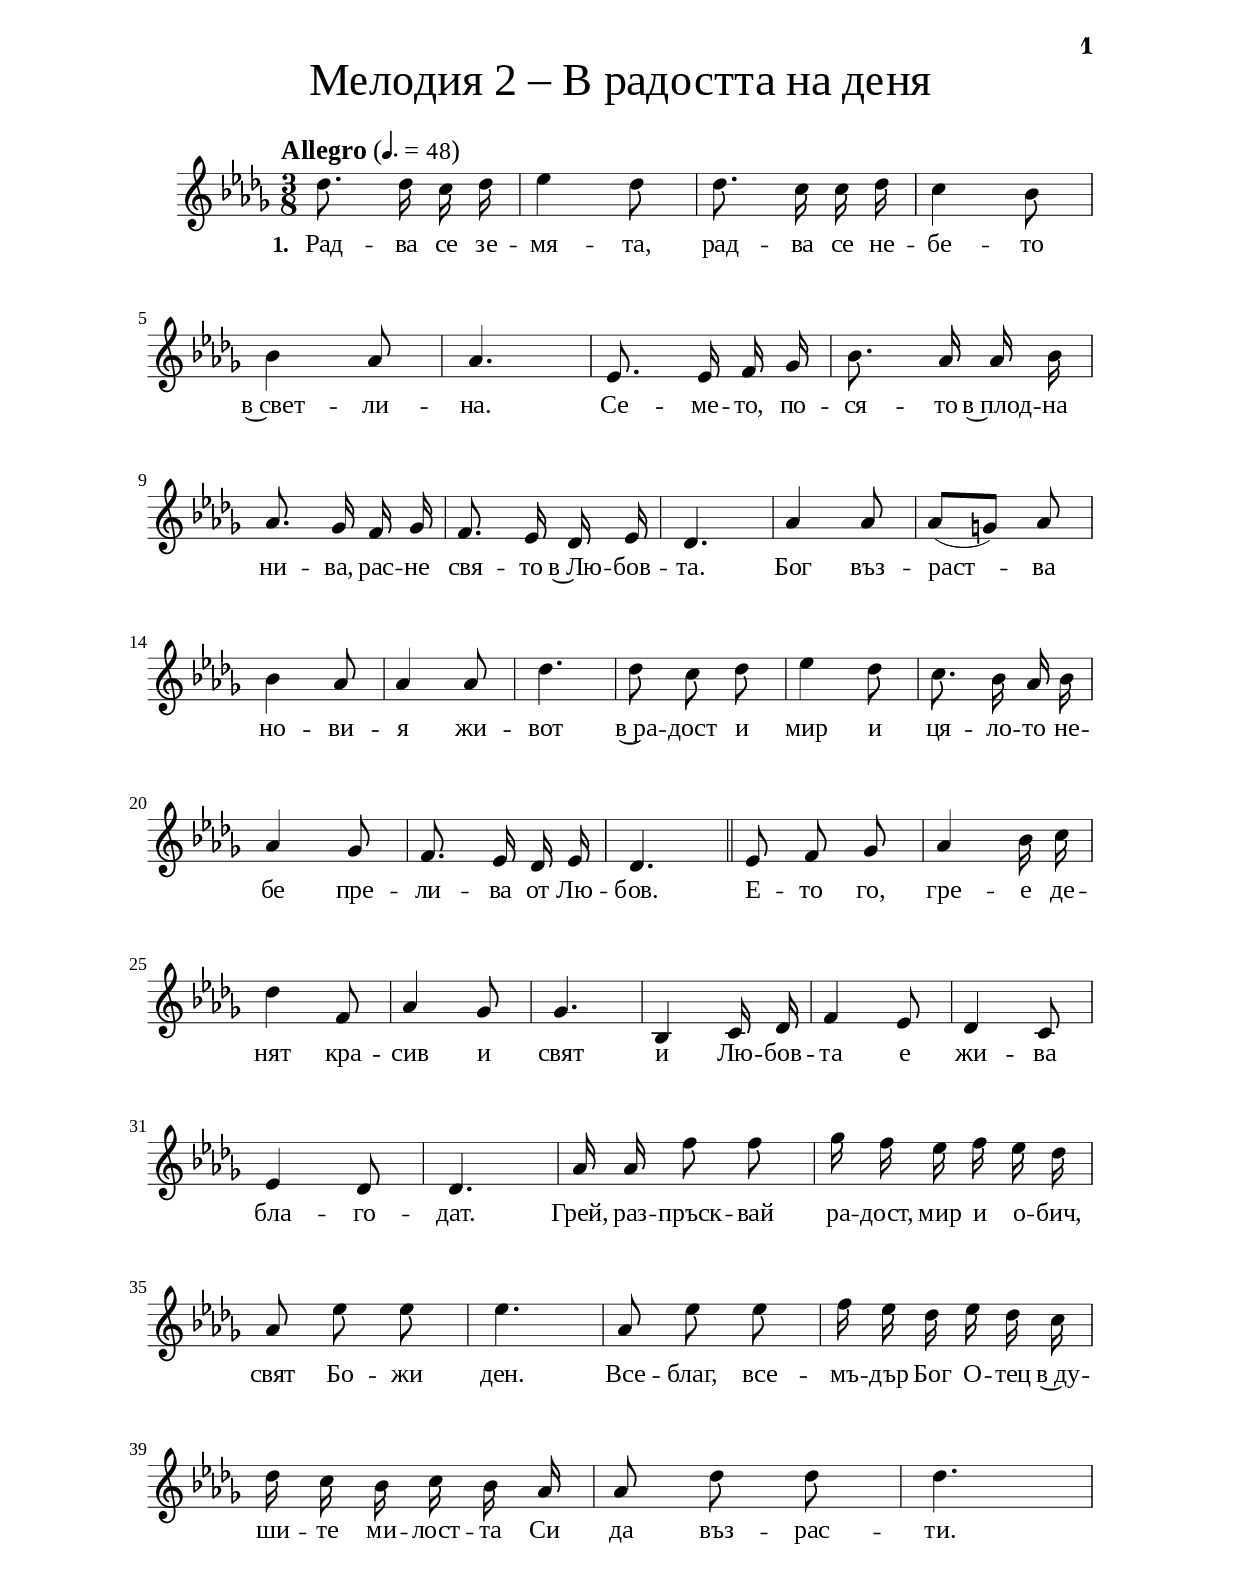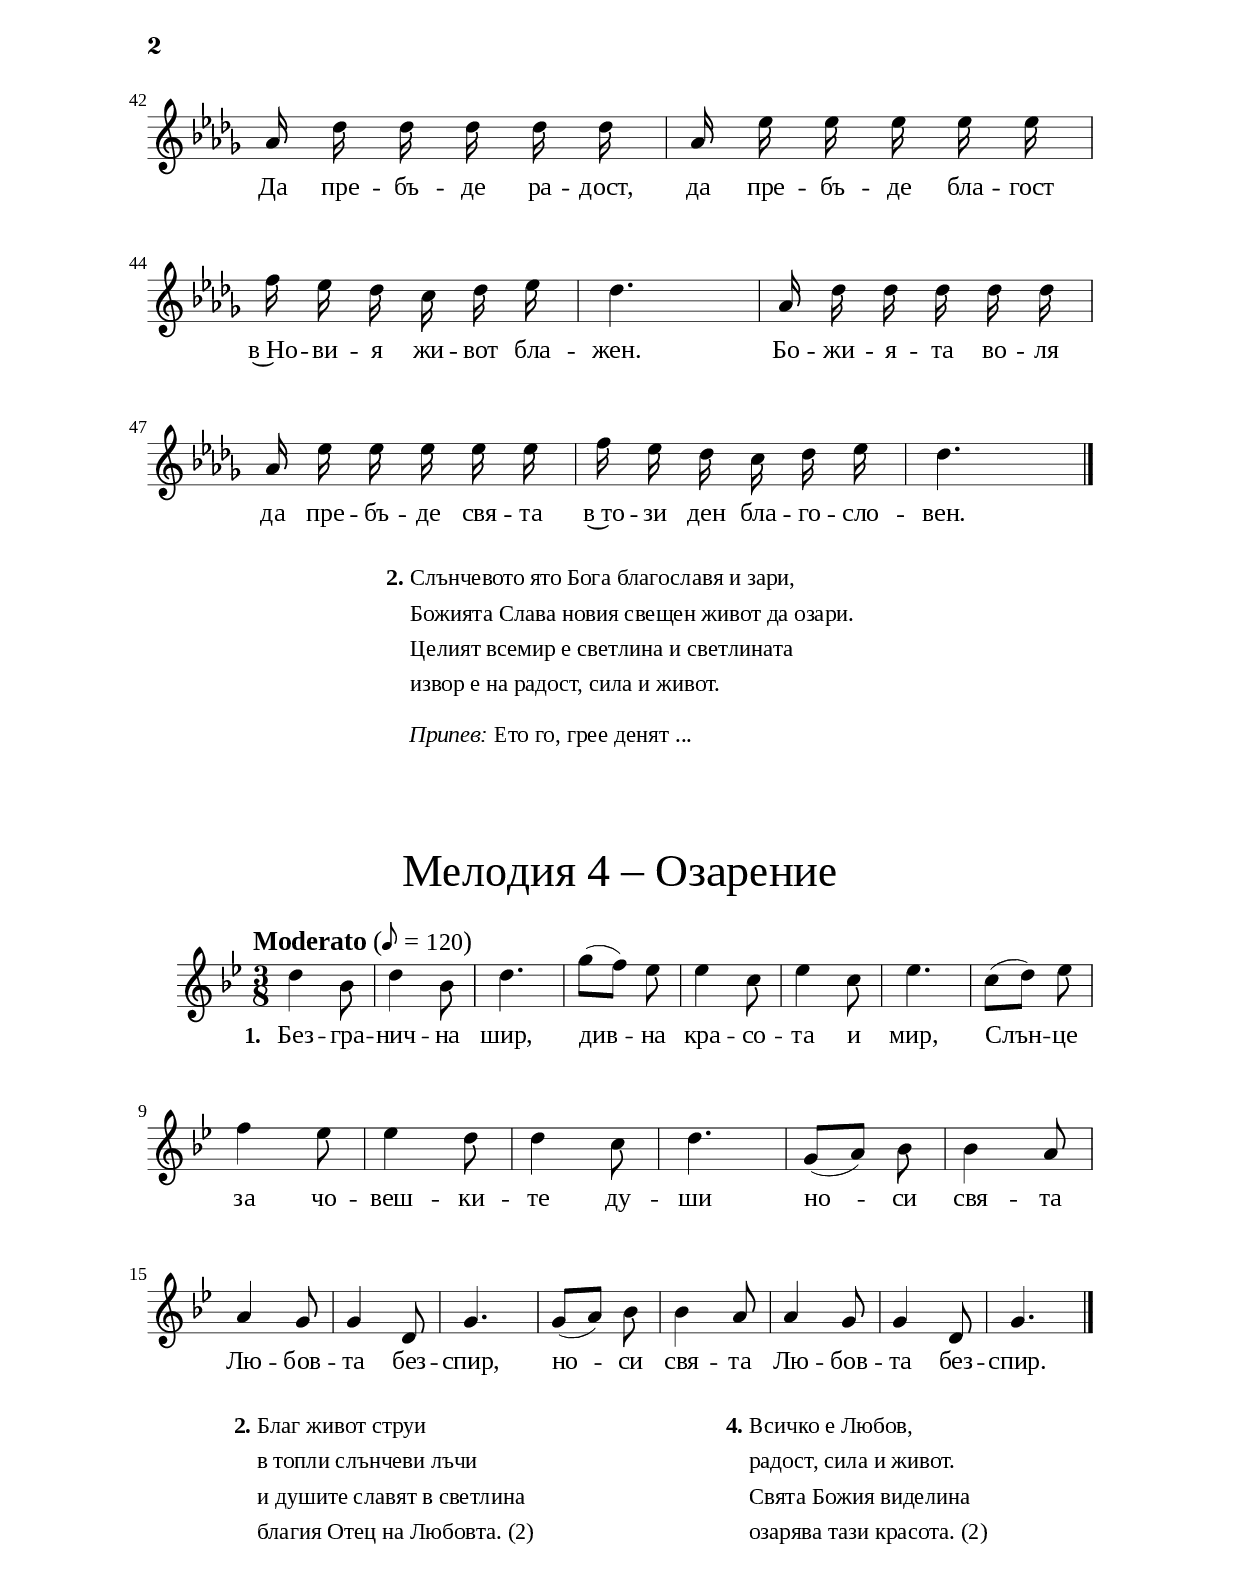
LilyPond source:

\version "2.24.4"

% include paper part and global functions
\include "include/globals.ily"

\bookpart {
  \label #'ref251_1
  \tocItem \markup "Мелодия 2 – В радостта на деня"
  \include "include/bookpart-paper.ily"
  \score {
    \include "include/score-layout.ily"

    \new Voice \absolute {
      \clef treble
      \key des \major
      \time 3/8
      \tempoFunc "Allegro" 4. "48"
      \autoBeamOff
      des''8. des''16 c''16 des''16
      | % 2
      es''4 des''8 | % 3
      des''8. c''16 c''16 des''16
      | % 4
      c''4 bes'8 \break | % 5
      bes'4  as'8 | % 6
      as'4. | % 7
      es'8.  es'16  f'16  ges'16  | % 8
      bes'8.  as'16  as'16 bes'16 \break | % 9
      as'8.  ges'16  f'16  ges'16 |
      f'8.  es'16  des'16  es'16 | % 11
      des'4. | % 12
      as'4  as'8   | % 13
      as'8 [(  g'8 )]  as'8 \break| % 14
      bes'4  as'8  | % 15
      as'4  as'8 | % 16
      des''4.  | % 17
      des''8 c''8 des''8 | % 18
      es''4 des''8 | % 19
      c''8. bes'16  as'16 bes'16 \break |

      as'4  ges'8  | % 21
      f'8.  es'16  des'16  es'16 | % 22
      des'4. \bar "||"
      es'8  f'8  ges'8 | % 24
      as'4 bes'16 c''16 \break | % 25
      des''4  f'8 | % 26
      as'4  ges'8 | % 27
      ges'4. | % 28
      bes4  c'16  des'16   | % 29
      f'4  es'8  |
      des'4  c'8  \break | % 31
      es'4  des'8 | % 32
      des'4. | % 33
      as'16  as'16 f''8 f''8 | % 34
      ges''16 f''16 es''16 f''16
      es''16 des''16 \break  | % 35
      as'8 es''8 es''8 | % 36
      es''4.  | % 37
      as'8 es''8 es''8   | % 38
      f''16 es''16 des''16 es''16
      des''16 c''16 \break| % 39
      des''16 c''16 bes'16 c''16
      bes'16  as'16 |
      as'8 des''8 des''8 | % 41
      des''4. \break | % 42
      as'16 des''16 des''16 des''16
      des''16 des''16  | % 43
      as'16 es''16 es''16 es''16
      es''16 es''16 \break | % 44
      f''16 es''16 des''16 c''16
      des''16 es''16 | % 45
      des''4. | % 46
      as'16 des''16 des''16 des''16
      des''16 des''16 \break | % 47
      as'16 es''16 es''16 es''16
      es''16 es''16 | % 48
      f''16 es''16 des''16 c''16
      des''16 es''16 | % 49
      des''4. \bar "|."
    }

    \addlyrics {
      \set stanza = "1. " Рад -- ва се зе -- мя -- та, рад --
      ва се не -- бе -- то в~свет -- ли
      -- на. Се -- ме -- то, по -- ся -- то
      в~плод -- на ни -- ва, рас -- не
      свя -- то в~Лю -- бов -- та. Бог
      въз -- раст -- ва но -- ви -- я
      жи -- вот в~ра -- дост и мир и
      ця -- ло -- то не -- бе пре -- ли --
      ва от Лю -- бов. Е -- то го, гре --
      е де -- нят кра -- сив и свят и
      Лю -- бов -- та е жи -- ва бла --
      го -- дат. Грей, раз -- пръск -- вай
      ра -- дост, мир и о -- бич, свят
      Бо -- жи ден. Все -- благ, все --
      мъ -- дър Бог О -- тец в~ду -- ши
      -- те ми -- лост -- та Си да въз --
      рас -- ти. Да пре -- бъ -- де ра --
      дост, да пре -- бъ -- де бла --
      гост в~Но -- ви -- я жи -- вот бла
      -- жен. Бо -- жи -- я -- та во -- ля
      да пре -- бъ -- де свя -- та в~то
      -- зи ден бла -- го -- сло -- вен.}

      \header {
        title = \titleFunc #'ref_desc_20 "Мелодия 2 – В радостта на деня" " Melodija 2 – V radostta na denja"
      }

      \midi{}

    } % score


    \markup \abs-fontsize #11  \override #`(baseline-skip . ,bgCoupletBaselineSkip){
      \fill-line {
        \hspace #0.1
        \column {
          \line {
            \bold "2."
            \column {
              "Слънчевото ято Бога благославя и зари,"

              "Божията Слава новия свещен живот да озари."

              "Целият всемир е светлина и светлината"

              "извор е на радост, сила и живот."
            }
          }
          \vspace #1
          \line{ \italic"    Припев:" Ето го, грее денят ...}

        }\hspace #0.1
      }
    }

    \markup \vspace #3

    \label #'ref251_2
    \tocItem \markup "Мелодия 4 – Озарение"
    \score {
      \include "include/score-layout.ily"

      \new Voice \absolute {
        \clef treble
        \key g \minor
        \time 3/8
        \tempoFunc "Moderato" 8 "120"
        \autoBeamOff
        d''4 bes'8 | % 2
        d''4 bes'8 | % 3
        d''4. | % 4
        g''8 ( [ f''8 ) ] es''8 | % 5
        es''4 c''8 | % 6
        es''4 c''8 | % 7
        es''4. | % 8
        c''8 ( [ d''8 ) ] es''8 \break | % 9
        f''4 es''8 |
        es''4 d''8 | % 11
        d''4 c''8 | % 12
        d''4. | % 13
        g'8 ( [  a'8 ) ] bes'8 | % 14
        bes'4  a'8 \break | % 15
        a'4  g'8 | % 16
        g'4  d'8 | % 17
        g'4. | % 18
        g'8 ( [  a'8 ) ] bes'8 | % 19
        bes'4  a'8 |
        a'4  g'8 | % 21
        g'4  d'8 | % 22
        g'4. \bar "|."
      }

      \addlyrics {
        \set stanza = "1. " Без -- гра -- нич -- на шир, див
        -- на кра -- со -- та и мир,
        Слън -- це за чо -- веш -- ки --
        те ду -- ши но -- си свя -- та
        Лю -- бов -- та без -- спир, но --
        си свя -- та Лю -- бов -- та без --
        спир.}

        \header {
          title = \titleFunc #'ref_desc_20 "Мелодия 4 – Озарение" "Melodija – Ozarenie"
        }

        \midi{}

      } % score


      \markup \abs-fontsize #11 \override #`(baseline-skip . ,bgCoupletBaselineSkip) {
        \fill-line {
          \hspace #0.1
          \column {
            \line {
              \bold "2."
              \column {
                "Благ живот струи "
                "в топли слънчеви лъчи "
                "и душите славят в светлина "
                "благия Отец на Любовта. (2)"
              }
            }
          }
          \hspace #0.1
          % adds horizontal spacing between columns
          \column {
            \line {
              \bold "4."
              \column {
                "Всичко е Любов,"
                "радост, сила и живот."
                "Свята Божия виделина "
                "озарява тази красота. (2)"
              }
            }
          }\hspace #0.1
        }
      }
    } % bookpart